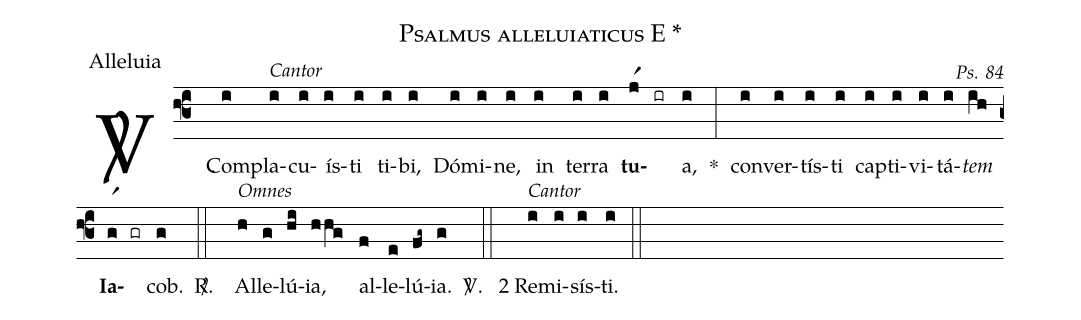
name:Psalmus alleluiaticus E *;
office-part:Alleluia;
commentary:Ps. 84;
%%
(f3)<sp>V/</sp>.() Com(i)<alt>Cantor</alt>pla(i)cu(i)ís(i)ti(i) ti(i)bi,(i) Dó(i)mi(i)ne,(i) in(i) ter(i)ra(i) <b>tu</b>(jr1)(ir)a,(i) *(:) con(i)ver(i)tís(i)ti(i) cap(i)ti(i)vi(i)tá(i)<i>tem</i>(ih) <b>Ia</b>(gr1)(gr)cob.(g) <sp>R/</sp>. (::) <alt>Omnes</alt> Al(h)le(g)lú(hi)ia,(hhg) al(f)le(e)lú(fg~)ia.(g) <sp>V/</sp>.(::)  <alt>Cantor</alt> 2 Re(i)mi(i)sís(i)ti.(i) (::)
